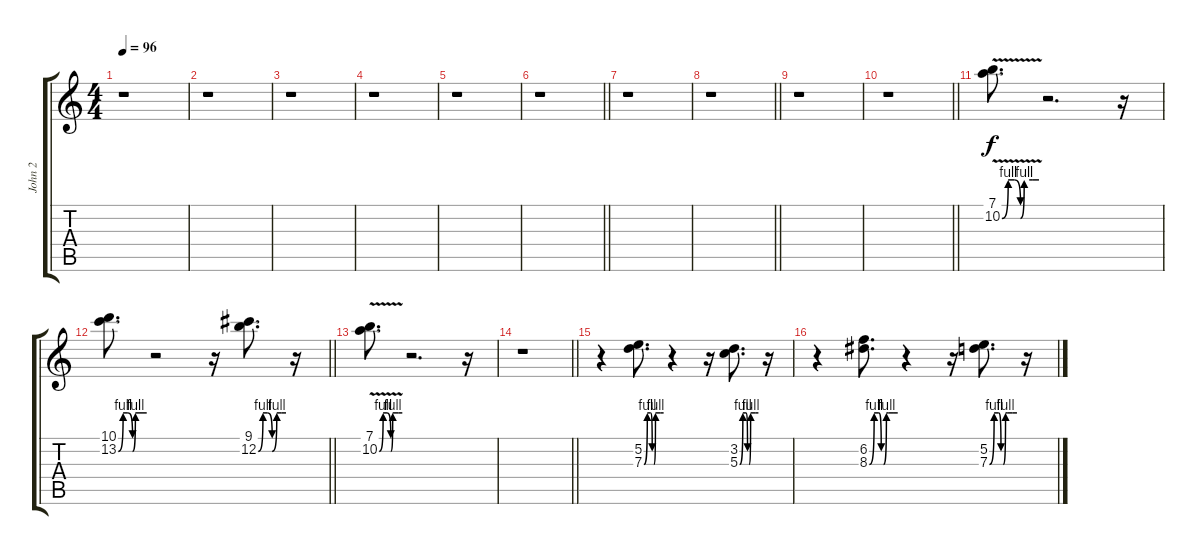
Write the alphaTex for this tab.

\track ("John 2" "John 2") {instrument distortionguitar}
\staff {score tabs}
\tuning (E4 B3 G3 D3 A2 E2) {hide}
\ts (4 4)
\tempo 96
\clef g2
\ks c
r.1{dy f} |
r.1 |
r.1 |
r.1 |
r.1 |
\barLineRight lightlight
r.1 |
r.1 |
\barLineRight lightlight
r.1 |
r.1 |
\barLineRight lightlight
r.1 |
(7.1 10.2{be (custom 0 0 10 4 20 4 30 0 36 4 50 4 60 4) v}).8{d volume 7} r.2{d} r.16 |
\barLineRight lightlight
(10.1 13.2{be (custom 0 0 10 4 20 4 30 0 36 4 50 4 60 4)}).8{d} r.2 r.16 (9.1 12.2{be (custom 0 0 10 4 20 4 30 0 40 4 50 4 60 4)}).8{d} r.16 |
(7.1 10.2{be (custom 0 0 10 4 20 4 30 0 35 4 50 4 60 4) v}).8{d} r.2{d} r.16 |
\barLineRight lightlight
r.1{volume 15} |
r.4 (5.2 7.3{be (custom 0 0 10 4 20 4 25 0 30 0 35 4 50 4 60 4)}).8{d instrument electricguitarclean} r.4 r.16 (3.2 5.3{be (custom 0 0 10 4 20 4 25 0 30 0 35 4 50 4 60 4)}).8{d} r.16 |
r.4 (6.2 8.3{be (custom 0 0 10 4 20 4 25 0 30 0 36 4 40 4 50 4 60 4)}).8{d} r.4 r.16 (5.2 7.3{be (custom 0 0 10 4 20 4 25 0 30 0 35 4 40 4 50 4 60 4)}).8{d} r.16
